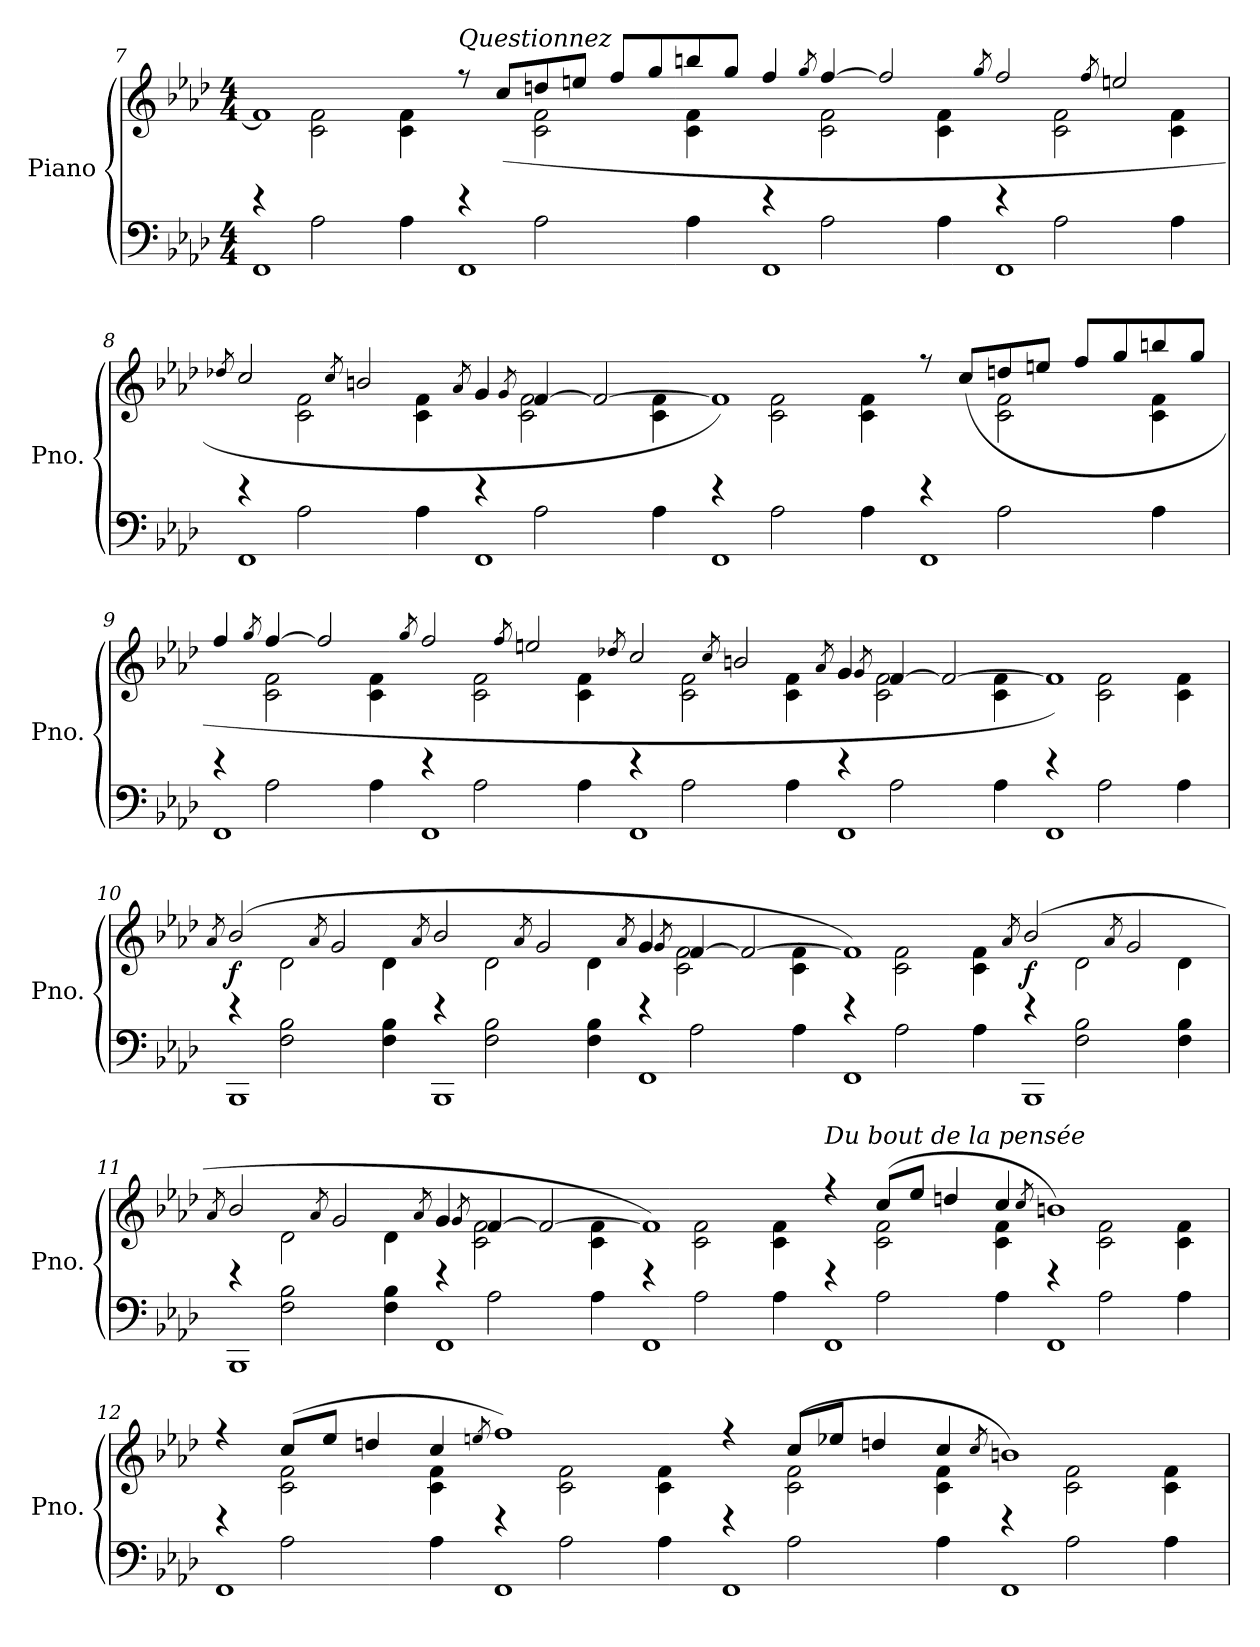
**kern	**kern	**dynam
*part1	*part1	*part1
*staff2	*staff1	*staff1/2
*I"Piano	*	*
*I'Pno.	*	*
!!LO:LB:g=z
*clefF4	*clefG2	*
*k[b-e-a-d-]	*k[b-e-a-d-]	*
*M4/4	*M4/4	*
=7	=7	=7
*^	*^	*
*	*^	*	*	*
4re	4rAyy	1FF	1f]	4ryy	.
2.ryy	2A-\	.	.	2c\ 2f\	.
.	4A-\	.	.	4c\ 4f\	.
!	!	!	!LO:TX:a:i:t=Questionnez	!	!
4re	4rAyy	1FF	8rff	4ryy	.
.	.	.	(8cc/L	.	.
2.ryy	2A-\	.	8ddn/	2c\ 2f\	.
.	.	.	8een/J	.	.
.	.	.	8ff/L	.	.
.	.	.	8gg/	.	.
.	4A-\	.	8bbn/	4c\ 4f\	.
.	.	.	8gg/J	.	.
4re	4rAyy	1FF	4ff/	4ryy	.
.	.	.	8qgg/	.	.
2.ryy	2A-\	.	[4ff/	2c\ 2f\	.
.	.	.	2ff/]	.	.
.	4A-\	.	.	4c\ 4f\	.
.	.	.	8qgg/	.	.
4re	4rAyy	1FF	2ff/	4ryy	.
2.ryy	2A-\	.	.	2c\ 2f\	.
.	.	.	8qff/	.	.
.	.	.	2een/	.	.
.	4A-\	.	.	4c\ 4f\	.
!!LO:LB:g=z	!!
=8	=8	=8	=8	=8	=8
.	.	.	8qdd-X/	.	.
4re	4rAyy	1FF	2cc/	4ryy	.
2.ryy	2A-\	.	.	2c\ 2f\	.
.	.	.	8qcc/	.	.
.	.	.	2bn/	.	.
.	4A-\	.	.	4c\ 4f\	.
.	.	.	8qa-/	.	.
4re	4rAyy	1FF	4g/	4ryy	.
.	.	.	8qg/	.	.
2.ryy	2A-\	.	[4f/	2c\ 2f\	.
.	.	.	2f/_	.	.
.	4A-\	.	.	4c\ 4f\	.
4re	4rAyy	1FF	1f])	4ryy	.
2.ryy	2A-\	.	.	2c\ 2f\	.
.	4A-\	.	.	4c\ 4f\	.
4re	4rAyy	1FF	8rff	4ryy	.
.	.	.	(8cc/L	.	.
2.ryy	2A-\	.	8ddn/	2c\ 2f\	.
.	.	.	8een/J	.	.
.	.	.	8ff/L	.	.
.	.	.	8gg/	.	.
.	4A-\	.	8bbn/	4c\ 4f\	.
.	.	.	8gg/J	.	.
!!LO:LB:g=z	!!
=9	=9	=9	=9	=9	=9
4re	4rAyy	1FF	4ff/	4ryy	.
.	.	.	8qgg/	.	.
2.ryy	2A-\	.	[4ff/	2c\ 2f\	.
.	.	.	2ff/]	.	.
.	4A-\	.	.	4c\ 4f\	.
.	.	.	8qgg/	.	.
4re	4rAyy	1FF	2ff/	4ryy	.
2.ryy	2A-\	.	.	2c\ 2f\	.
.	.	.	8qff/	.	.
.	.	.	2een/	.	.
.	4A-\	.	.	4c\ 4f\	.
.	.	.	8qdd-X/	.	.
4re	4rAyy	1FF	2cc/	4ryy	.
2.ryy	2A-\	.	.	2c\ 2f\	.
.	.	.	8qcc/	.	.
.	.	.	2bn/	.	.
.	4A-\	.	.	4c\ 4f\	.
.	.	.	8qa-/	.	.
4re	4rAyy	1FF	4g/	4ryy	.
.	.	.	8qg/	.	.
2.ryy	2A-\	.	[4f/	2c\ 2f\	.
.	.	.	2f/_	.	.
.	4A-\	.	.	4c\ 4f\	.
4re	4rAyy	1FF	1f])	4ryy	.
2.ryy	2A-\	.	.	2c\ 2f\	.
.	4A-\	.	.	4c\ 4f\	.
!!LO:PB:g=z	!!
=10	=10	=10	=10	=10	=10
.	.	.	8qa-/	.	.
!	!	!	!	!	!LO:DY:b
4re	4rAyy	1BBB-	(>2b-/	4ryy	f
2.ryy	2F\ 2B-\	.	.	2d-\	.
.	.	.	8qa-/	.	.
.	.	.	2g/	.	.
.	4F\ 4B-\	.	.	4d-\	.
.	.	.	8qa-/	.	.
4re	4rAyy	1BBB-	2b-/	4ryy	.
2.ryy	2F\ 2B-\	.	.	2d-\	.
.	.	.	8qa-/	.	.
.	.	.	2g/	.	.
.	4F\ 4B-\	.	.	4d-\	.
.	.	.	8qa-/	.	.
4re	4rAyy	1FF	4g/	4ryy	.
.	.	.	8qg/	.	.
2.ryy	2A-\	.	[4f/	2c\ 2f\	.
.	.	.	2f/_	.	.
.	4A-\	.	.	4c\ 4f\	.
4re	4rAyy	1FF	1f])	4ryy	.
2.ryy	2A-\	.	.	2c\ 2f\	.
.	4A-\	.	.	4c\ 4f\	.
.	.	.	8qa-/	.	.
!	!	!	!	!	!LO:DY:b
4re	4rAyy	1BBB-	(>2b-/	4ryy	f
2.ryy	2F\ 2B-\	.	.	2d-\	.
.	.	.	8qa-/	.	.
.	.	.	2g/	.	.
.	4F\ 4B-\	.	.	4d-\	.
!!LO:LB:g=z	!!
=11	=11	=11	=11	=11	=11
.	.	.	8qa-/	.	.
4re	4rAyy	1BBB-	2b-/	4ryy	.
2.ryy	2F\ 2B-\	.	.	2d-\	.
.	.	.	8qa-/	.	.
.	.	.	2g/	.	.
.	4F\ 4B-\	.	.	4d-\	.
.	.	.	8qa-/	.	.
4re	4rAyy	1FF	4g/	4ryy	.
.	.	.	8qg/	.	.
2.ryy	2A-\	.	[4f/	2c\ 2f\	.
.	.	.	2f/_	.	.
.	4A-\	.	.	4c\ 4f\	.
4re	4rAyy	1FF	1f])	4ryy	.
2.ryy	2A-\	.	.	2c\ 2f\	.
.	4A-\	.	.	4c\ 4f\	.
!	!	!	!LO:TX:a:i:t=Du bout de la pensée	!	!
4re	4rAyy	1FF	4rff	4ryy	.
2.ryy	2A-\	.	(>8cc/L	2c\ 2f\	.
.	.	.	8ee-/J	.	.
.	.	.	4ddn/	.	.
.	4A-\	.	4cc/	4c\ 4f\	.
.	.	.	8qcc/	.	.
4re	4rAyy	1FF	1bn)	4ryy	.
2.ryy	2A-\	.	.	2c\ 2f\	.
.	4A-\	.	.	4c\ 4f\	.
!!LO:LB:g=z	!!
=12	=12	=12	=12	=12	=12
4re	4rAyy	1FF	4rff	4ryy	.
2.ryy	2A-\	.	(>8cc/L	2c\ 2f\	.
.	.	.	8ee-/J	.	.
.	.	.	4ddn/	.	.
.	4A-\	.	4cc/	4c\ 4f\	.
.	.	.	8qeen/	.	.
4re	4rAyy	1FF	1ff)	4ryy	.
2.ryy	2A-\	.	.	2c\ 2f\	.
.	4A-\	.	.	4c\ 4f\	.
4re	4rAyy	1FF	4rff	4ryy	.
2.ryy	2A-\	.	(>8cc/L	2c\ 2f\	.
.	.	.	8ee-X/J	.	.
.	.	.	4ddn/	.	.
.	4A-\	.	4cc/	4c\ 4f\	.
.	.	.	8qcc/	.	.
4re	4rAyy	1FF	1bn)	4ryy	.
2.ryy	2A-\	.	.	2c\ 2f\	.
.	4A-\	.	.	4c\ 4f\	.
*v	*v	*v	*	*	*
*	*v	*v	*
=	=	=
*-	*-	*-
